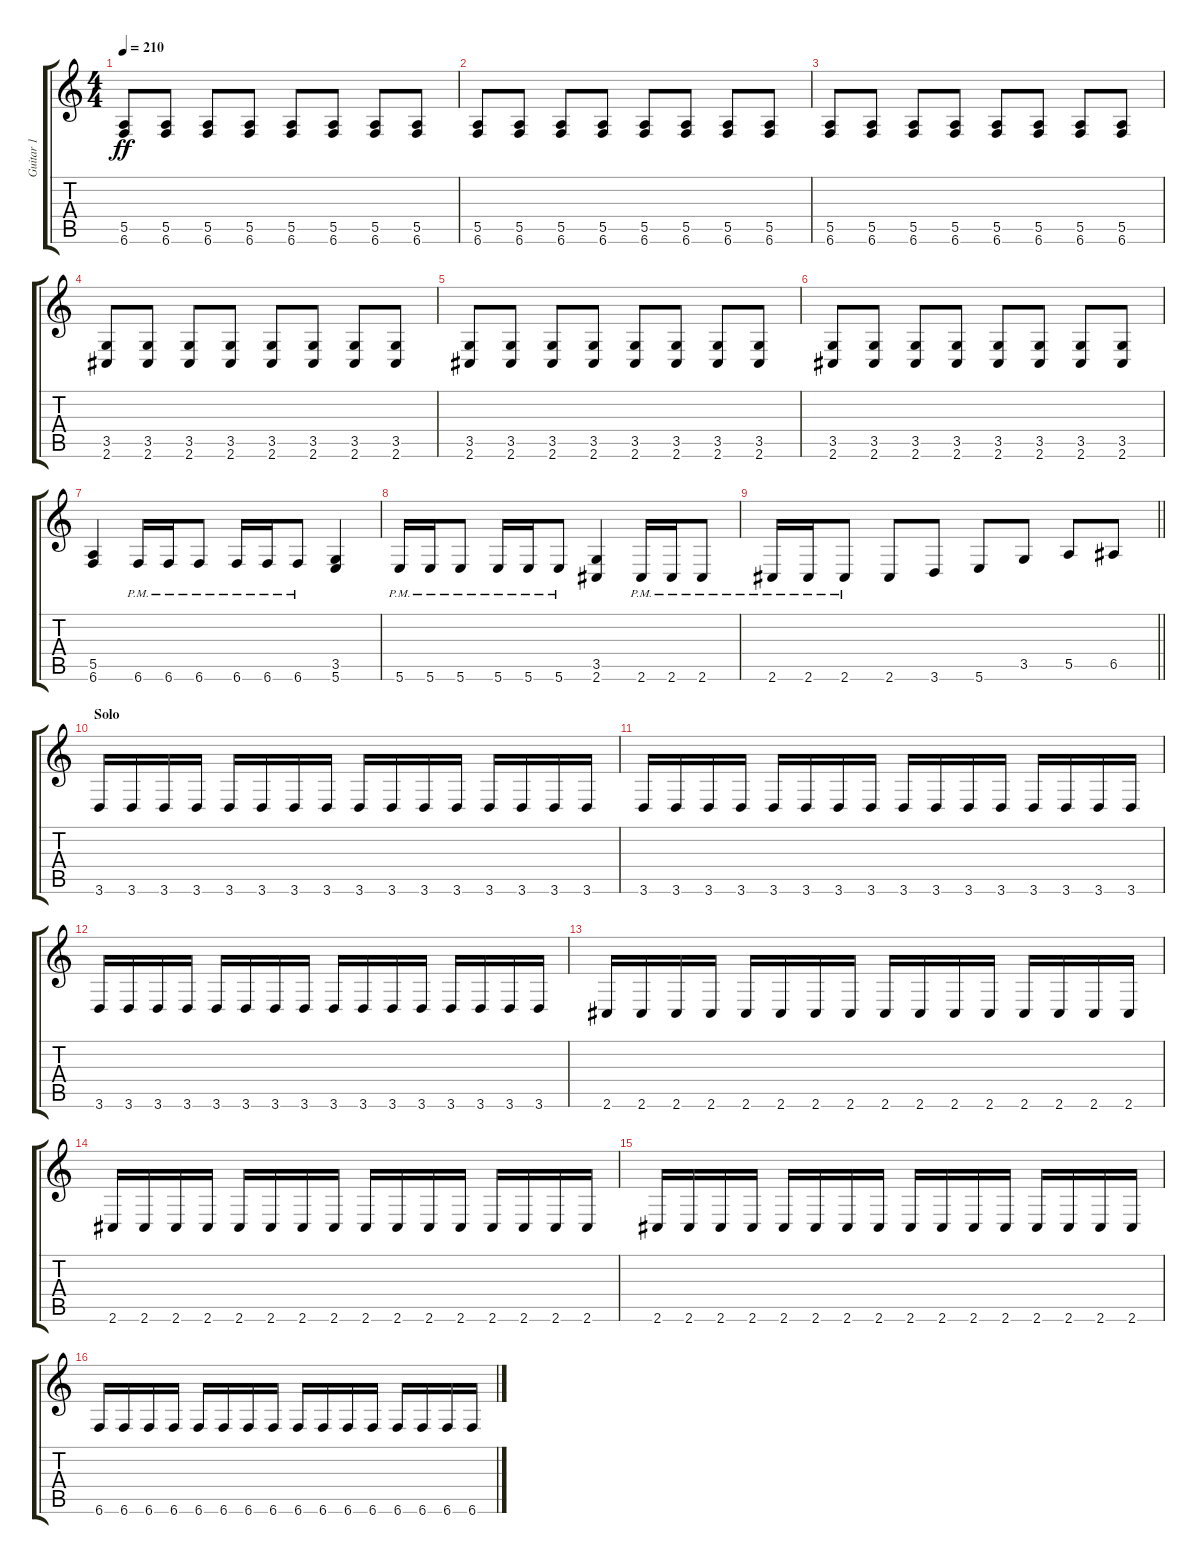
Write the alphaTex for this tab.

\track ("Guitar 1" "Guitar 1") {instrument distortionguitar}
\staff {score tabs}
\tuning (B3 Gb3 D3 A2 E2 B1) {hide}
\ts (4 4)
\tempo 210
\clef g2
\ks c
(5.5 6.6).8{dy ff} (5.5 6.6).8 (5.5 6.6).8 (5.5 6.6).8 (5.5 6.6).8 (5.5 6.6).8 (5.5 6.6).8 (5.5 6.6).8 |
(5.5 6.6).8 (5.5 6.6).8 (5.5 6.6).8 (5.5 6.6).8 (5.5 6.6).8 (5.5 6.6).8 (5.5 6.6).8 (5.5 6.6).8 |
(5.5 6.6).8 (5.5 6.6).8 (5.5 6.6).8 (5.5 6.6).8 (5.5 6.6).8 (5.5 6.6).8 (5.5 6.6).8 (5.5 6.6).8 |
(3.5 2.6).8 (3.5 2.6).8 (3.5 2.6).8 (3.5 2.6).8 (3.5 2.6).8 (3.5 2.6).8 (3.5 2.6).8 (3.5 2.6).8 |
(3.5 2.6).8 (3.5 2.6).8 (3.5 2.6).8 (3.5 2.6).8 (3.5 2.6).8 (3.5 2.6).8 (3.5 2.6).8 (3.5 2.6).8 |
(3.5 2.6).8 (3.5 2.6).8 (3.5 2.6).8 (3.5 2.6).8 (3.5 2.6).8 (3.5 2.6).8 (3.5 2.6).8 (3.5 2.6).8 |
(5.5 6.6).4 6.6{pm}.16 6.6{pm}.16 6.6{pm}.8 6.6{pm}.16 6.6{pm}.16 6.6{pm}.8 (3.5 5.6).4 |
5.6{pm}.16 5.6{pm}.16 5.6{pm}.8 5.6{pm}.16 5.6{pm}.16 5.6{pm}.8 (3.5 2.6).4 2.6{pm}.16 2.6{pm}.16 2.6{pm}.8 |
\barLineRight lightlight
2.6{pm}.16 2.6{pm}.16 2.6{pm}.8 2.6.8 3.6.8 5.6.8 3.5.8 5.5.8 6.5.8 |
\section ("" "Solo")
3.6.16 3.6.16 3.6.16 3.6.16 3.6.16 3.6.16 3.6.16 3.6.16 3.6.16 3.6.16 3.6.16 3.6.16 3.6.16 3.6.16 3.6.16 3.6.16 |
3.6.16 3.6.16 3.6.16 3.6.16 3.6.16 3.6.16 3.6.16 3.6.16 3.6.16 3.6.16 3.6.16 3.6.16 3.6.16 3.6.16 3.6.16 3.6.16 |
3.6.16 3.6.16 3.6.16 3.6.16 3.6.16 3.6.16 3.6.16 3.6.16 3.6.16 3.6.16 3.6.16 3.6.16 3.6.16 3.6.16 3.6.16 3.6.16 |
2.6.16 2.6.16 2.6.16 2.6.16 2.6.16 2.6.16 2.6.16 2.6.16 2.6.16 2.6.16 2.6.16 2.6.16 2.6.16 2.6.16 2.6.16 2.6.16 |
2.6.16 2.6.16 2.6.16 2.6.16 2.6.16 2.6.16 2.6.16 2.6.16 2.6.16 2.6.16 2.6.16 2.6.16 2.6.16 2.6.16 2.6.16 2.6.16 |
2.6.16 2.6.16 2.6.16 2.6.16 2.6.16 2.6.16 2.6.16 2.6.16 2.6.16 2.6.16 2.6.16 2.6.16 2.6.16 2.6.16 2.6.16 2.6.16 |
6.6.16 6.6.16 6.6.16 6.6.16 6.6.16 6.6.16 6.6.16 6.6.16 6.6.16 6.6.16 6.6.16 6.6.16 6.6.16 6.6.16 6.6.16 6.6.16
